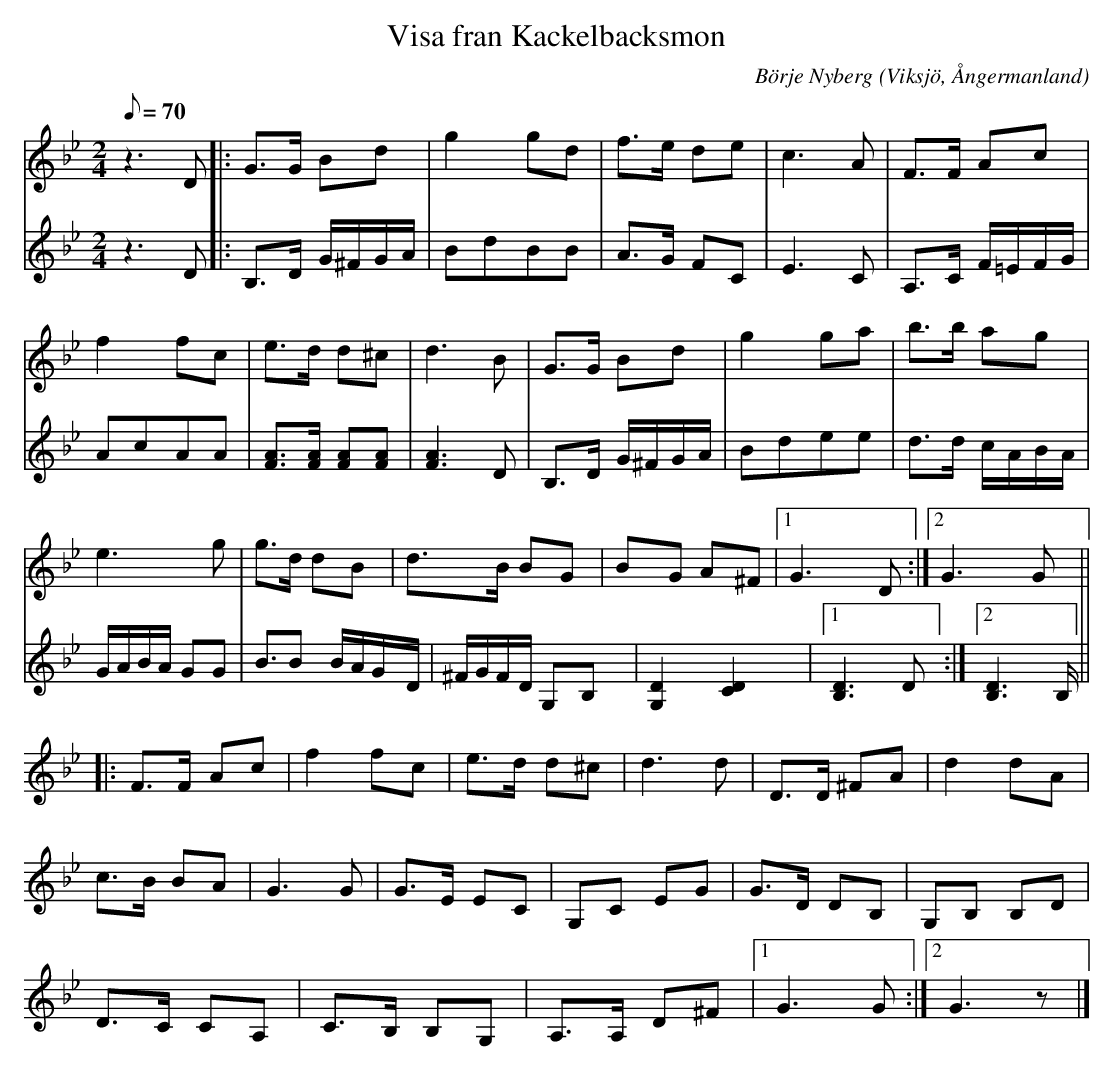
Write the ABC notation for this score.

X:1
T:Visa fran Kackelbacksmon
C:Börje Nyberg
O:Viksjö, Ångermanland
M:2/4
L:1/8
Q:70
K:Gm
V:1
z2> D2|: G>G Bd | g2 gd | f>e de | c2>A2 | F>F Ac |
f2 fc | e>d d^c | d2>B2 | G>G Bd |g2 ga | b>b ag |
e2> g2 | g>d dB |d>B BG |BG A^F |1 G2> D2 :|2 G2> G2 ||
|: F>F Ac | f2 fc | e>d d^c | d2>d2 | D>D ^FA | d2 dA |
c>B BA |G2> G2 | G>E EC | G,C EG | G>D DB, | G,B, B,D |
D>C CA, | C>B, B,G, | A,>A, D^F |1 G2> G2 :|2 G2> z2 |]
V:2
z2> D2 |: B,>D G/2^F/2G/2A/2 | BdBB | A>G FC | E2>C2 | A,>C F/2=E/2F/2G/2 |
AcAA | [AF]>[AF] [AF][AF] | [A2F2]> D2 | B,>D G/2^F/2G/2A/2 | Bdee | d>d c/2A/2B/2A/2 |
G/2A/2B/2A/2 GG | B>B2 B/2A/2G/2D/2 | ^F/2G/2F/2D/2 G,B, | [G,2D2] [C2D2] |1 [D2B,2]> D2 :|2 [D2B,2]> B, ||
